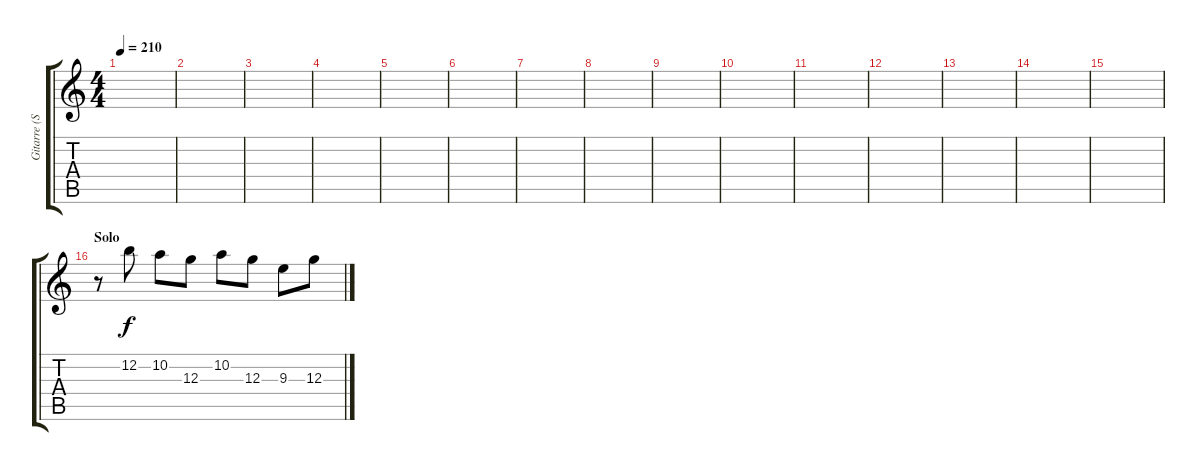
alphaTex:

\track ("Gitarre (Solo)" "Gitarre (S") {instrument electricguitarjazz}
\staff {score tabs}
\tuning (E4 B3 G3 D3 A2 E2) {hide}
\ts (4 4)
\tempo 210
\clef g2
\ks c
|
|
|
|
|
|
|
|
|
|
|
|
|
|
|
\section ("" "Solo")
r.8 12.2.8 10.2.8 12.3.8 10.2.8 12.3.8 9.3.8 12.3.8
